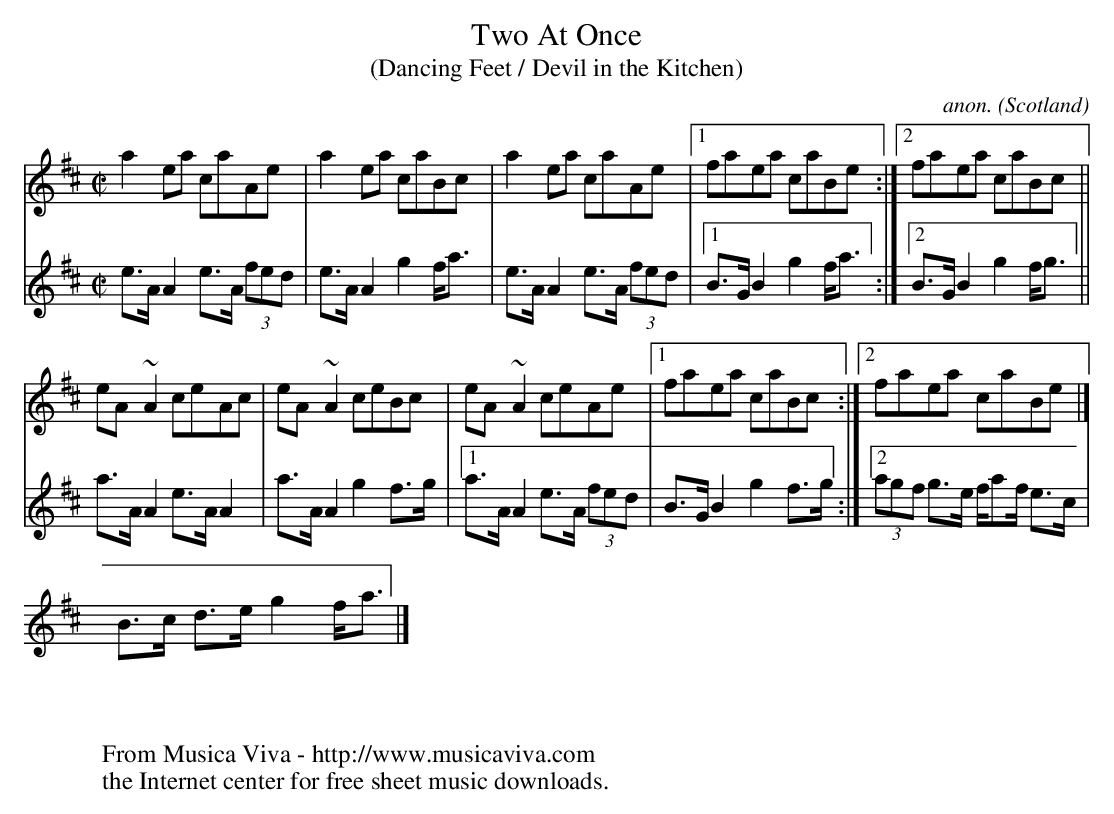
X:1
T:Two At Once
T:(Dancing Feet / Devil in the Kitchen)
C:anon.
O:Scotland
M:C|
L:1/8
K:Amix
V:1 % Dancing Feet
a2 ea caAe|a2 ea caBc|a2 ea caAe|[1 faea caBe:|\
                                 [2 faea caBc||
V:2 % Devil in the Kitchen
e>AA2 e>A (3fed|e>AA2 g2f<a|  e>A   A2  e>A (3fed|[1 B>GB2 g2f<a:|\
                                                  [2 B>GB2 g2f<g||
V:1
eA~A2 ceAc|eA~A2 ceBc|eA~A2 ceAe|[1 faea caBc:|\
                                 [2 faea caBe|]
V:2
a>AA2 e>A   A2 |a>AA2 g2f>g|[1 a>A   A2  e>A (3fed|B>G B2  g2f>g:|\
                            [2 (3agf g>e f/af/ e>c|B>c d>e g2f<a|]
W:
W:
W:  From Musica Viva - http://www.musicaviva.com
W:  the Internet center for free sheet music downloads.
